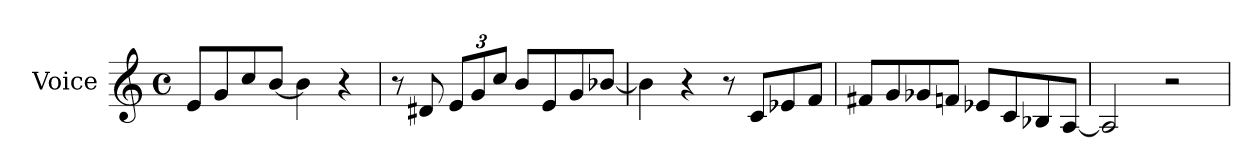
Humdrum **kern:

**kern
*part1
*staff1
*I"Voice
*I'Voice
*clefG2
*M4/4
*met(c)
=1
8e/L
8g/
8cc/
[>8b/J
4b\]
4r
=2
8r
8d#X/
12e/L
12g/
12cc/J
8b/L
8e/
8g/
[>8b-X/J
=3
4b-\]
4r
8r
8c/L
8e-X/
8f/J
=4
8f#X/L
8g/
8g-X/
8fn/J
8e-X/L
8c/
8B-X/
[<8A/J
=5
2A/]
2rcc
=
*-
